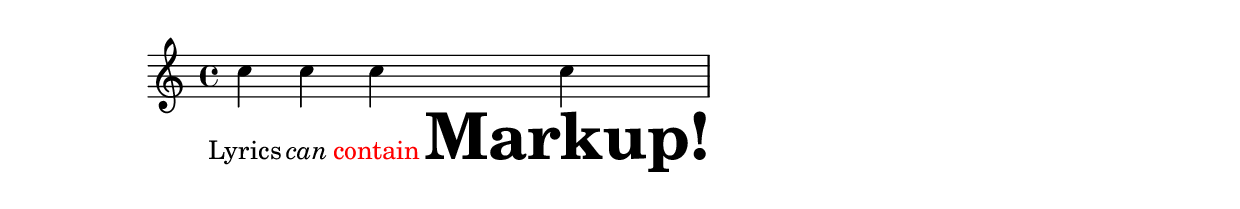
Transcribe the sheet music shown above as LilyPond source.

%% DO NOT EDIT this file manually; it is automatically
%% generated from LSR http://lsr.di.unimi.it
%% Make any changes in LSR itself, or in Documentation/snippets/new/ ,
%% and then run scripts/auxiliar/makelsr.py
%%
%% This file is in the public domain.
\version "2.18.0"

\header {
  lsrtags = "text, vocal-music"

  texidoc = "
Markup mode may be used to format individual syllables in lyrics.

"
  doctitle = "Formatting lyrics syllables"
} % begin verbatim

mel = \relative c'' { c4 c c c }
lyr = \lyricmode {
  Lyrics \markup { \italic can } \markup { \with-color #red contain }
  \markup { \fontsize #8 \bold Markup! }
}

<<
  \new Voice = melody \mel
  \new Lyrics \lyricsto melody \lyr
>>
